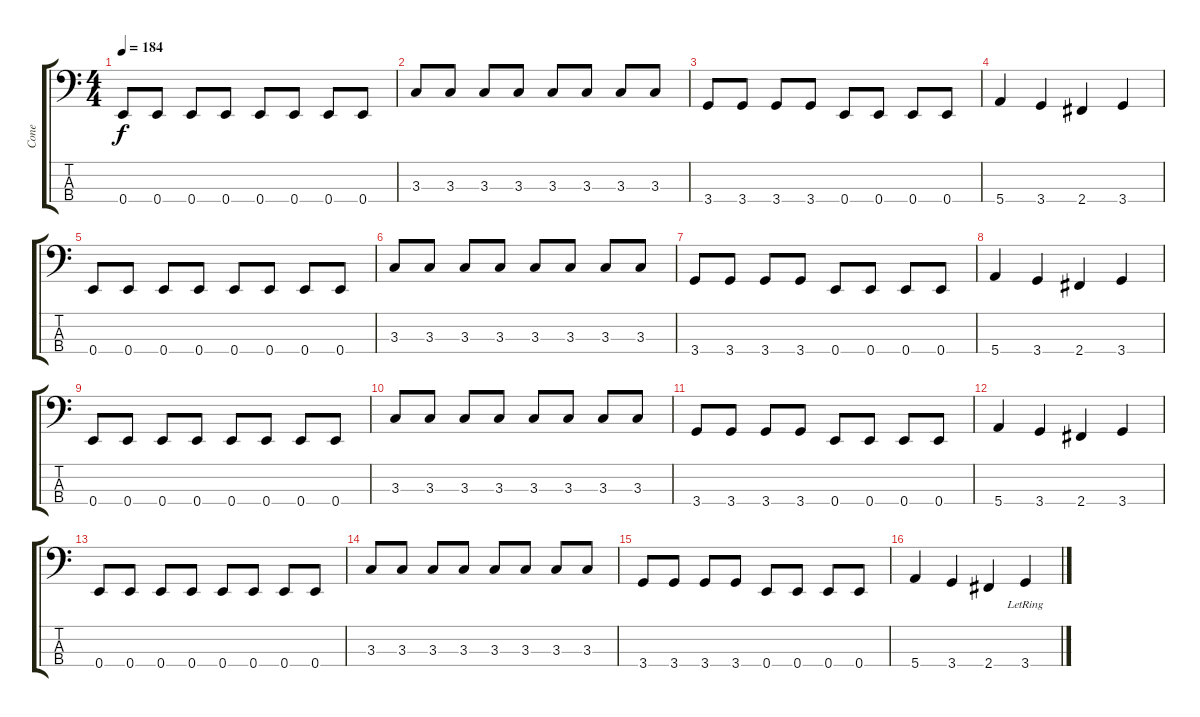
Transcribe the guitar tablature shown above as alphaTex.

\track ("Cone" "Cone") {instrument electricbassfinger}
\staff {score tabs}
\tuning (G2 D2 A1 E1) {hide}
\ts (4 4)
\tempo 184
\clef f4
\ks c
0.4.8{dy f} 0.4.8 0.4.8 0.4.8 0.4.8 0.4.8 0.4.8 0.4.8 |
3.3.8 3.3.8 3.3.8 3.3.8 3.3.8 3.3.8 3.3.8 3.3.8 |
3.4.8 3.4.8 3.4.8 3.4.8 0.4.8 0.4.8 0.4.8 0.4.8 |
5.4.4 3.4.4 2.4.4 3.4.4 |
0.4.8 0.4.8 0.4.8 0.4.8 0.4.8 0.4.8 0.4.8 0.4.8 |
3.3.8 3.3.8 3.3.8 3.3.8 3.3.8 3.3.8 3.3.8 3.3.8 |
3.4.8 3.4.8 3.4.8 3.4.8 0.4.8 0.4.8 0.4.8 0.4.8 |
5.4.4 3.4.4 2.4.4 3.4.4 |
0.4.8 0.4.8 0.4.8 0.4.8 0.4.8 0.4.8 0.4.8 0.4.8 |
3.3.8 3.3.8 3.3.8 3.3.8 3.3.8 3.3.8 3.3.8 3.3.8 |
3.4.8 3.4.8 3.4.8 3.4.8 0.4.8 0.4.8 0.4.8 0.4.8 |
5.4.4 3.4.4 2.4.4 3.4.4 |
0.4.8 0.4.8 0.4.8 0.4.8 0.4.8 0.4.8 0.4.8 0.4.8 |
3.3.8 3.3.8 3.3.8 3.3.8 3.3.8 3.3.8 3.3.8 3.3.8 |
3.4.8 3.4.8 3.4.8 3.4.8 0.4.8 0.4.8 0.4.8 0.4.8 |
5.4.4 3.4.4 2.4.4 3.4{lr}.4
